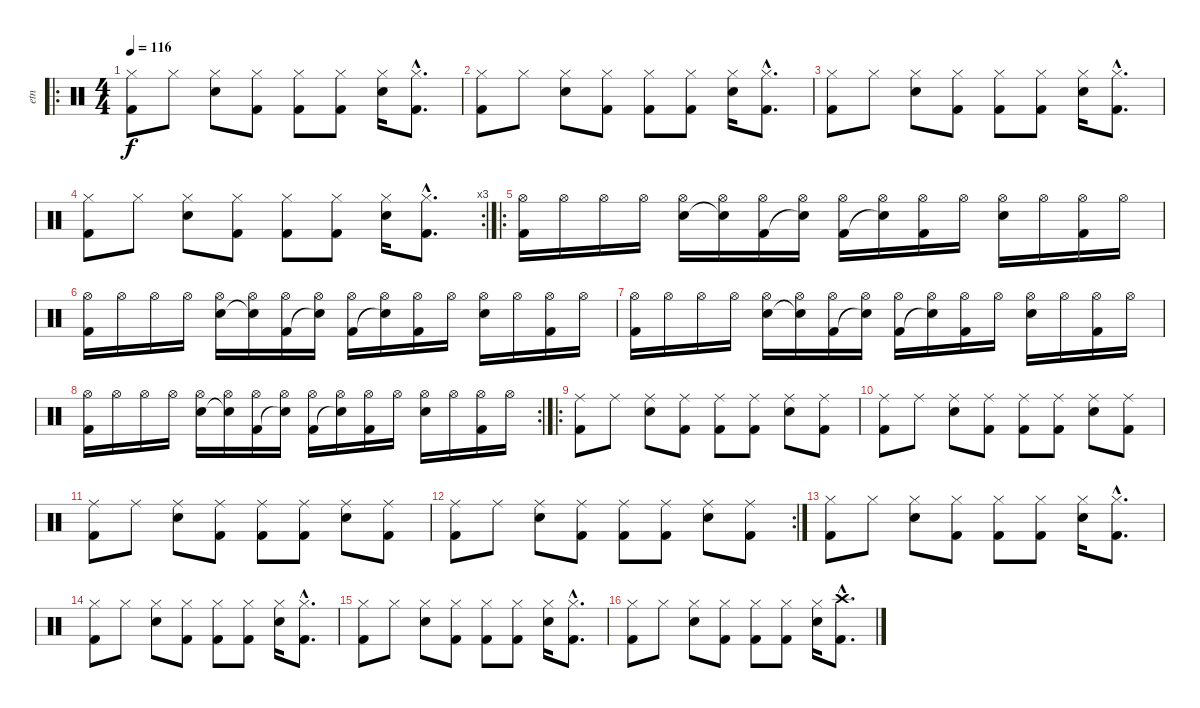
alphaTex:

\track ("etn" "etn") {instrument percussion}
\staff {score}
\articulation defaults
\ro
\ts (4 4)
\tempo 116
\clef neutral
\ks c
("Hi-Hat (closed)" "Kick (hit) 2").8{dy f} "Hi-Hat (closed)".8 ("Hi-Hat (closed)" "Snare (hit) 2").8 ("Hi-Hat (closed)" "Kick (hit) 2").8 ("Hi-Hat (closed)" "Kick (hit) 2").8 ("Hi-Hat (closed)" "Kick (hit) 2").8 ("Hi-Hat (closed)" "Snare (hit) 2").16 ("Hi-Hat (closed)"{hac} "Kick (hit) 2"{hac}).8{d} |
("Hi-Hat (closed)" "Kick (hit) 2").8 "Hi-Hat (closed)".8 ("Hi-Hat (closed)" "Snare (hit) 2").8 ("Hi-Hat (closed)" "Kick (hit) 2").8 ("Hi-Hat (closed)" "Kick (hit) 2").8 ("Hi-Hat (closed)" "Kick (hit) 2").8 ("Hi-Hat (closed)" "Snare (hit) 2").16 ("Hi-Hat (closed)"{hac} "Kick (hit) 2"{hac}).8{d} |
("Hi-Hat (closed)" "Kick (hit) 2").8 "Hi-Hat (closed)".8 ("Hi-Hat (closed)" "Snare (hit) 2").8 ("Hi-Hat (closed)" "Kick (hit) 2").8 ("Hi-Hat (closed)" "Kick (hit) 2").8 ("Hi-Hat (closed)" "Kick (hit) 2").8 ("Hi-Hat (closed)" "Snare (hit) 2").16 ("Hi-Hat (closed)"{hac} "Kick (hit) 2"{hac}).8{d} |
\rc 3
("Hi-Hat (closed)" "Kick (hit) 2").8 "Hi-Hat (closed)".8 ("Hi-Hat (closed)" "Snare (hit) 2").8 ("Hi-Hat (closed)" "Kick (hit) 2").8 ("Hi-Hat (closed)" "Kick (hit) 2").8 ("Hi-Hat (closed)" "Kick (hit) 2").8 ("Hi-Hat (closed)" "Snare (hit) 2").16 ("Hi-Hat (closed)"{hac} "Kick (hit) 2"{hac}).8{d} |
\ro
("Hi-Hat (open)" "Kick (hit) 2").16 "Hi-Hat (open)".16 "Hi-Hat (open)".16 "Hi-Hat (open)".16 ("Hi-Hat (open)" "Snare (hit) 2").16 ("Hi-Hat (open)" "Snare (hit)"{t}).16 ("Hi-Hat (open)" "Kick (hit) 2").16 ("Hi-Hat (open)" "Snare (hit)"{t}).16 ("Hi-Hat (open)" "Kick (hit) 2").16 ("Hi-Hat (open)" "Snare (hit)"{t}).16 ("Hi-Hat (open)" "Kick (hit) 2").16 "Hi-Hat (open)".16 ("Hi-Hat (open)" "Snare (hit) 2").16 "Hi-Hat (open)".16 ("Hi-Hat (open)" "Kick (hit) 2").16 "Hi-Hat (open)".16 |
("Hi-Hat (open)" "Kick (hit) 2").16 "Hi-Hat (open)".16 "Hi-Hat (open)".16 "Hi-Hat (open)".16 ("Hi-Hat (open)" "Snare (hit) 2").16 ("Hi-Hat (open)" "Snare (hit)"{t}).16 ("Hi-Hat (open)" "Kick (hit) 2").16 ("Hi-Hat (open)" "Snare (hit)"{t}).16 ("Hi-Hat (open)" "Kick (hit) 2").16 ("Hi-Hat (open)" "Snare (hit)"{t}).16 ("Hi-Hat (open)" "Kick (hit) 2").16 "Hi-Hat (open)".16 ("Hi-Hat (open)" "Snare (hit) 2").16 "Hi-Hat (open)".16 ("Hi-Hat (open)" "Kick (hit) 2").16 "Hi-Hat (open)".16 |
("Hi-Hat (open)" "Kick (hit) 2").16 "Hi-Hat (open)".16 "Hi-Hat (open)".16 "Hi-Hat (open)".16 ("Hi-Hat (open)" "Snare (hit) 2").16 ("Hi-Hat (open)" "Snare (hit)"{t}).16 ("Hi-Hat (open)" "Kick (hit) 2").16 ("Hi-Hat (open)" "Snare (hit)"{t}).16 ("Hi-Hat (open)" "Kick (hit) 2").16 ("Hi-Hat (open)" "Snare (hit)"{t}).16 ("Hi-Hat (open)" "Kick (hit) 2").16 "Hi-Hat (open)".16 ("Hi-Hat (open)" "Snare (hit) 2").16 "Hi-Hat (open)".16 ("Hi-Hat (open)" "Kick (hit) 2").16 "Hi-Hat (open)".16 |
\rc 2
("Hi-Hat (open)" "Kick (hit) 2").16 "Hi-Hat (open)".16 "Hi-Hat (open)".16 "Hi-Hat (open)".16 ("Hi-Hat (open)" "Snare (hit) 2").16 ("Hi-Hat (open)" "Snare (hit)"{t}).16 ("Hi-Hat (open)" "Kick (hit) 2").16 ("Hi-Hat (open)" "Snare (hit)"{t}).16 ("Hi-Hat (open)" "Kick (hit) 2").16 ("Hi-Hat (open)" "Snare (hit)"{t}).16 ("Hi-Hat (open)" "Kick (hit) 2").16 "Hi-Hat (open)".16 ("Hi-Hat (open)" "Snare (hit) 2").16 "Hi-Hat (open)".16 ("Hi-Hat (open)" "Kick (hit) 2").16 "Hi-Hat (open)".16 |
\ro
("Ride (middle)" "Kick (hit) 2").8 "Ride (middle)".8 ("Ride (middle)" "Snare (hit) 2").8 ("Ride (middle)" "Kick (hit) 2").8 ("Ride (middle)" "Kick (hit) 2").8 ("Ride (middle)" "Kick (hit) 2").8 ("Ride (middle)" "Snare (hit) 2").8 ("Ride (middle)" "Kick (hit) 2").8 |
("Ride (middle)" "Kick (hit) 2").8 "Ride (middle)".8 ("Ride (middle)" "Snare (hit) 2").8 ("Ride (middle)" "Kick (hit) 2").8 ("Ride (middle)" "Kick (hit) 2").8 ("Ride (middle)" "Kick (hit) 2").8 ("Ride (middle)" "Snare (hit) 2").8 ("Ride (middle)" "Kick (hit) 2").8 |
("Ride (middle)" "Kick (hit) 2").8 "Ride (middle)".8 ("Ride (middle)" "Snare (hit) 2").8 ("Ride (middle)" "Kick (hit) 2").8 ("Ride (middle)" "Kick (hit) 2").8 ("Ride (middle)" "Kick (hit) 2").8 ("Ride (middle)" "Snare (hit) 2").8 ("Ride (middle)" "Kick (hit) 2").8 |
\rc 2
("Ride (middle)" "Kick (hit) 2").8 "Ride (middle)".8 ("Ride (middle)" "Snare (hit) 2").8 ("Ride (middle)" "Kick (hit) 2").8 ("Ride (middle)" "Kick (hit) 2").8 ("Ride (middle)" "Kick (hit) 2").8 ("Ride (middle)" "Snare (hit) 2").8 ("Ride (middle)" "Kick (hit) 2").8 |
("Hi-Hat (closed)" "Kick (hit) 2").8 "Hi-Hat (closed)".8 ("Hi-Hat (closed)" "Snare (hit) 2").8 ("Hi-Hat (closed)" "Kick (hit) 2").8 ("Hi-Hat (closed)" "Kick (hit) 2").8 ("Hi-Hat (closed)" "Kick (hit) 2").8 ("Hi-Hat (closed)" "Snare (hit) 2").16 ("Hi-Hat (closed)"{hac} "Kick (hit) 2"{hac}).8{d} |
("Hi-Hat (closed)" "Kick (hit) 2").8 "Hi-Hat (closed)".8 ("Hi-Hat (closed)" "Snare (hit) 2").8 ("Hi-Hat (closed)" "Kick (hit) 2").8 ("Hi-Hat (closed)" "Kick (hit) 2").8 ("Hi-Hat (closed)" "Kick (hit) 2").8 ("Hi-Hat (closed)" "Snare (hit) 2").16 ("Hi-Hat (closed)"{hac} "Kick (hit) 2"{hac}).8{d} |
("Hi-Hat (closed)" "Kick (hit) 2").8 "Hi-Hat (closed)".8 ("Hi-Hat (closed)" "Snare (hit) 2").8 ("Hi-Hat (closed)" "Kick (hit) 2").8 ("Hi-Hat (closed)" "Kick (hit) 2").8 ("Hi-Hat (closed)" "Kick (hit) 2").8 ("Hi-Hat (closed)" "Snare (hit) 2").16 ("Hi-Hat (closed)"{hac} "Kick (hit) 2"{hac}).8{d} |
("Hi-Hat (closed)" "Kick (hit) 2").8 "Hi-Hat (closed)".8 ("Hi-Hat (closed)" "Snare (hit) 2").8 ("Hi-Hat (closed)" "Kick (hit) 2").8 ("Hi-Hat (closed)" "Kick (hit) 2").8 ("Hi-Hat (closed)" "Kick (hit) 2").8 ("Hi-Hat (closed)" "Snare (hit) 2").16 ("Crash high (hit)"{hac} "Kick (hit) 2"{hac}).8{d}
